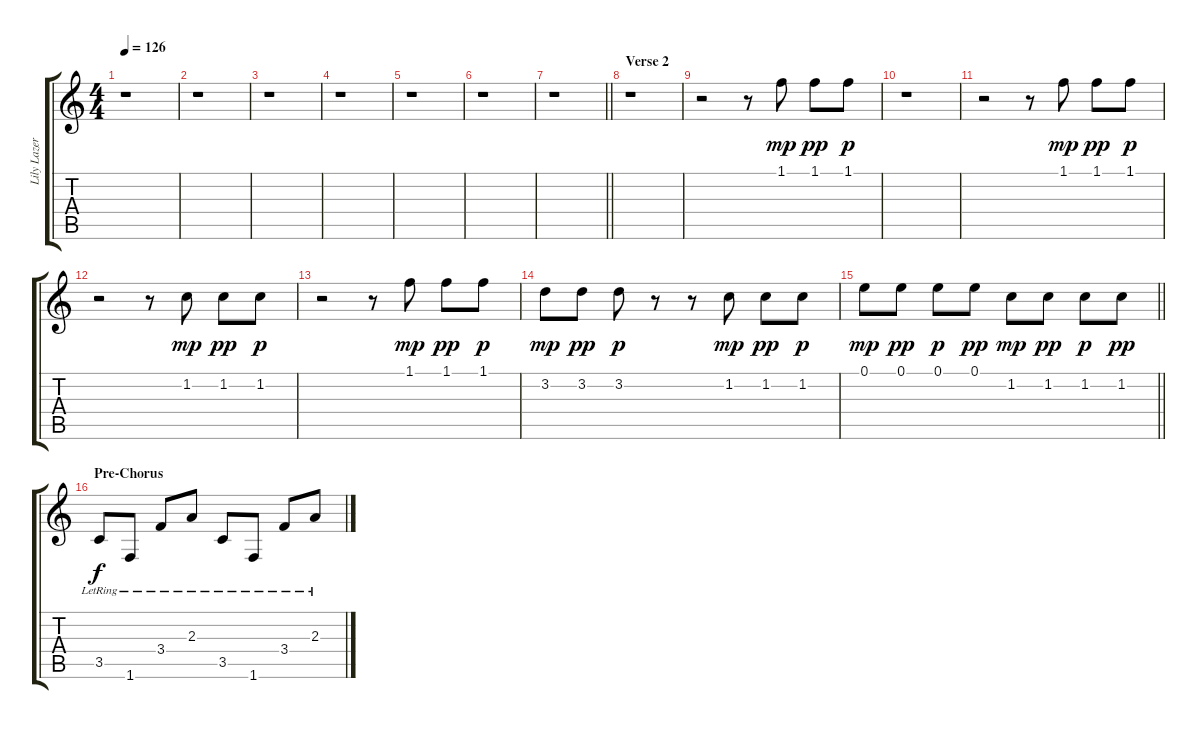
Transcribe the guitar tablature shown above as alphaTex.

\track ("Lily Lazer (Guitar Echo)" "Lily Lazer") {instrument electricguitarjazz}
\staff {score tabs}
\tuning (E4 B3 G3 D3 A2 E2) {hide}
\ts (4 4)
\tempo 126
\clef g2
\ks c
r.1{dy f} |
r.1 |
r.1 |
r.1 |
r.1 |
r.1 |
\barLineRight lightlight
r.1 |
\section ("" "Verse 2")
r.1 |
r.2 r.8 1.1.8{dy mp} 1.1.8{dy pp} 1.1.8{dy p} |
r.1 |
r.2 r.8 1.1.8{dy mp} 1.1.8{dy pp} 1.1.8{dy p} |
r.2 r.8 1.2.8{dy mp} 1.2.8{dy pp} 1.2.8{dy p} |
r.2 r.8 1.1.8{dy mp} 1.1.8{dy pp} 1.1.8{dy p} |
3.2.8{dy mp} 3.2.8{dy pp} 3.2.8{dy p} r.8 r.8 1.2.8{dy mp} 1.2.8{dy pp} 1.2.8{dy p} |
\barLineRight lightlight
0.1.8{dy mp} 0.1.8{dy pp} 0.1.8{dy p} 0.1.8{dy pp} 1.2.8{dy mp} 1.2.8{dy pp} 1.2.8{dy p} 1.2.8{dy pp} |
\section ("" "Pre-Chorus")
3.5{lr}.8{dy f} 1.6{lr}.8 3.4{lr}.8 2.3{lr}.8 3.5{lr}.8 1.6{lr}.8 3.4{lr}.8 2.3{lr}.8
